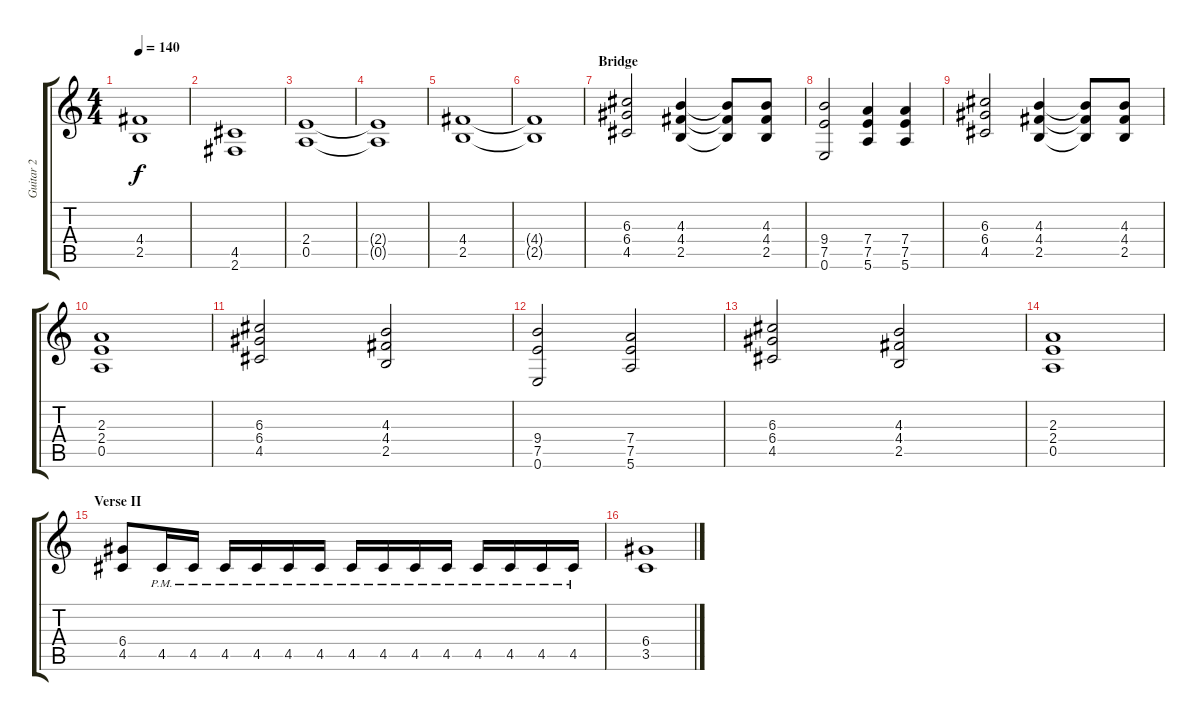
\track ("Guitar 2" "Guitar 2") {instrument distortionguitar}
\staff {score tabs}
\tuning (E4 B3 G3 D3 A2 E2) {hide}
\ts (4 4)
\tempo 140
\clef g2
\ks c
(4.4 2.5).1{dy f} |
(4.5 2.6).1 |
(2.4 0.5).1 |
(2.4{t} 0.5{t}).1 |
(4.4 2.5).1 |
(4.4{t} 2.5{t}).1 |
\section ("" "Bridge")
(6.3 6.4 4.5).2 (4.3 4.4 2.5).4 (4.3{t} 4.4{t} 2.5{t}).8 (4.3 4.4 2.5).8 |
(9.4 7.5 0.6).2 (7.4 7.5 5.6).4 (7.4 7.5 5.6).4 |
(6.3 6.4 4.5).2 (4.3 4.4 2.5).4 (4.3{t} 4.4{t} 2.5{t}).8 (4.3 4.4 2.5).8 |
(2.3 2.4 0.5).1 |
(6.3 6.4 4.5).2 (4.3 4.4 2.5).2 |
(9.4 7.5 0.6).2 (7.4 7.5 5.6).2 |
(6.3 6.4 4.5).2 (4.3 4.4 2.5).2 |
(2.3 2.4 0.5).1 |
\section ("" "Verse II")
(6.4 4.5).8 4.5{pm}.16 4.5{pm}.16 4.5{pm}.16 4.5{pm}.16 4.5{pm}.16 4.5{pm}.16 4.5{pm}.16 4.5{pm}.16 4.5{pm}.16 4.5{pm}.16 4.5{pm}.16 4.5{pm}.16 4.5{pm}.16 4.5{pm}.16 |
(6.4 3.5).1
